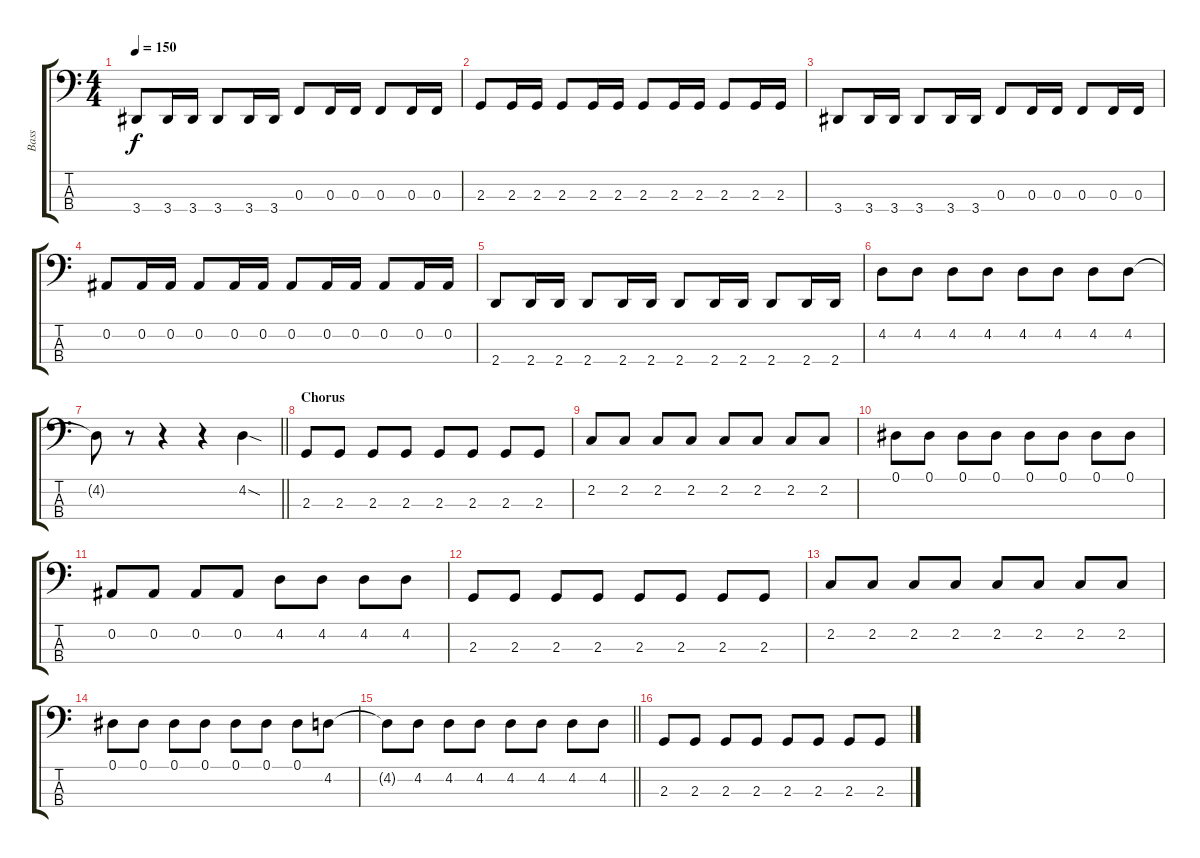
\track ("Bass" "Bass") {instrument electricbasspick}
\staff {score tabs}
\tuning (Eb2 Bb1 F1 C1) {hide}
\ts (4 4)
\tempo 150
\clef f4
\ks c
3.4.8{dy f} 3.4.16 3.4.16 3.4.8 3.4.16 3.4.16 0.3.8 0.3.16 0.3.16 0.3.8 0.3.16 0.3.16 |
2.3.8 2.3.16 2.3.16 2.3.8 2.3.16 2.3.16 2.3.8 2.3.16 2.3.16 2.3.8 2.3.16 2.3.16 |
3.4.8 3.4.16 3.4.16 3.4.8 3.4.16 3.4.16 0.3.8 0.3.16 0.3.16 0.3.8 0.3.16 0.3.16 |
0.2.8 0.2.16 0.2.16 0.2.8 0.2.16 0.2.16 0.2.8 0.2.16 0.2.16 0.2.8 0.2.16 0.2.16 |
2.4.8 2.4.16 2.4.16 2.4.8 2.4.16 2.4.16 2.4.8 2.4.16 2.4.16 2.4.8 2.4.16 2.4.16 |
4.2.8 4.2.8 4.2.8 4.2.8 4.2.8 4.2.8 4.2.8 4.2.8 |
\barLineRight lightlight
4.2{t}.8 r.8 r.4 r.4 4.2{sod}.4 |
\section ("" "Chorus")
2.3.8 2.3.8 2.3.8 2.3.8 2.3.8 2.3.8 2.3.8 2.3.8 |
2.2.8 2.2.8 2.2.8 2.2.8 2.2.8 2.2.8 2.2.8 2.2.8 |
0.1.8 0.1.8 0.1.8 0.1.8 0.1.8 0.1.8 0.1.8 0.1.8 |
0.2.8 0.2.8 0.2.8 0.2.8 4.2.8 4.2.8 4.2.8 4.2.8 |
2.3.8 2.3.8 2.3.8 2.3.8 2.3.8 2.3.8 2.3.8 2.3.8 |
2.2.8 2.2.8 2.2.8 2.2.8 2.2.8 2.2.8 2.2.8 2.2.8 |
0.1.8 0.1.8 0.1.8 0.1.8 0.1.8 0.1.8 0.1.8 4.2.8 |
\barLineRight lightlight
4.2{t}.8 4.2.8 4.2.8 4.2.8 4.2.8 4.2.8 4.2.8 4.2.8 |
2.3.8 2.3.8 2.3.8 2.3.8 2.3.8 2.3.8 2.3.8 2.3.8
